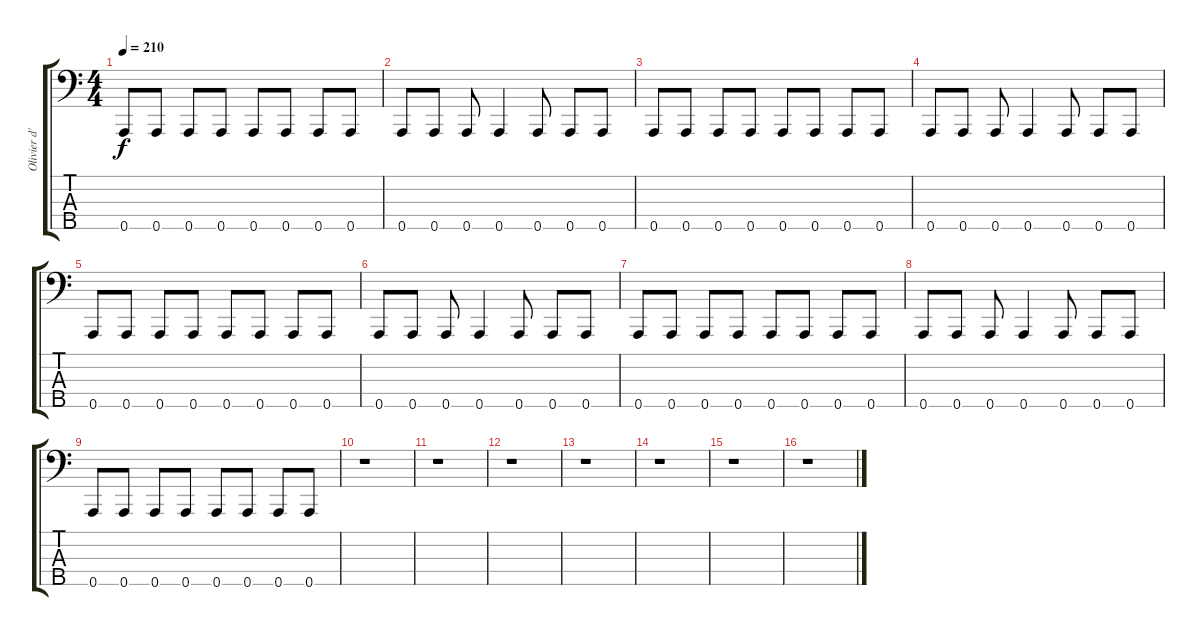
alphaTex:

\track ("Olivier d'Aries (Bass)" "Olivier d'") {instrument electricbassfinger}
\staff {score tabs}
\tuning (G2 D2 A1 E1 A0) {hide}
\ts (4 4)
\tempo 210
\clef f4
\ks c
0.5.8{dy f} 0.5.8 0.5.8 0.5.8 0.5.8 0.5.8 0.5.8 0.5.8 |
0.5.8 0.5.8 0.5.8 0.5.4 0.5.8 0.5.8 0.5.8 |
0.5.8 0.5.8 0.5.8 0.5.8 0.5.8 0.5.8 0.5.8 0.5.8 |
0.5.8 0.5.8 0.5.8 0.5.4 0.5.8 0.5.8 0.5.8 |
0.5.8 0.5.8 0.5.8 0.5.8 0.5.8 0.5.8 0.5.8 0.5.8 |
0.5.8 0.5.8 0.5.8 0.5.4 0.5.8 0.5.8 0.5.8 |
0.5.8 0.5.8 0.5.8 0.5.8 0.5.8 0.5.8 0.5.8 0.5.8 |
0.5.8 0.5.8 0.5.8 0.5.4 0.5.8 0.5.8 0.5.8 |
0.5.8 0.5.8 0.5.8 0.5.8 0.5.8 0.5.8 0.5.8 0.5.8 |
r.1 |
r.1 |
r.1 |
r.1 |
r.1 |
r.1 |
r.1
